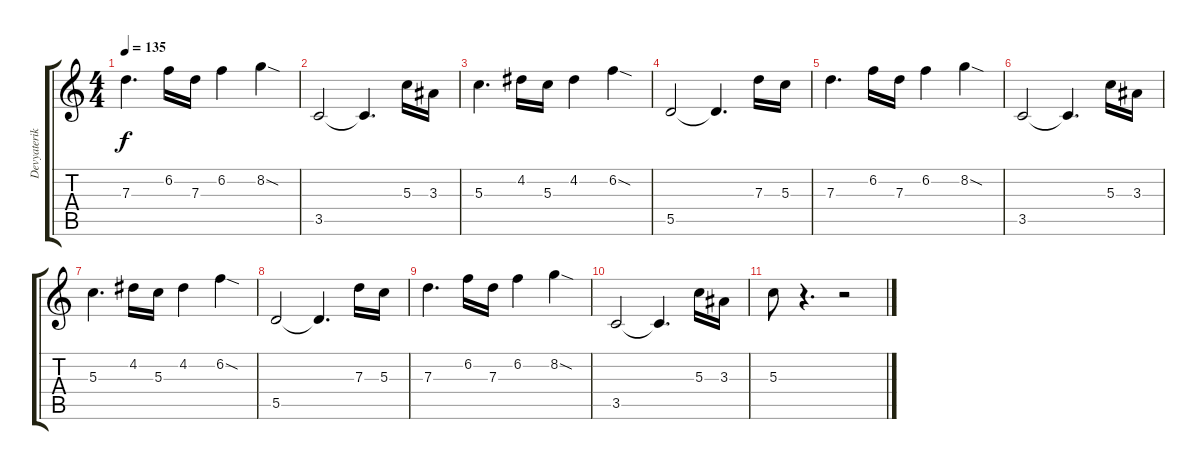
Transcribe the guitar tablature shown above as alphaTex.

\track ("Devyaterikov (solo guitar)" "Devyaterik") {instrument overdrivenguitar}
\staff {score tabs}
\tuning (E4 B3 G3 D3 A2 E2) {hide}
\ts (4 4)
\tempo 135
\clef g2
\ks c
7.3.4{d dy f} 6.2.16 7.3.16 6.2.4 8.2{sod}.4 |
3.5.2 3.5{t}.4{d} 5.3.16 3.3.16 |
5.3.4{d} 4.2.16 5.3.16 4.2.4 6.2{sod}.4 |
5.5.2 5.5{t}.4{d} 7.3.16 5.3.16 |
7.3.4{d} 6.2.16 7.3.16 6.2.4 8.2{sod}.4 |
3.5.2 3.5{t}.4{d} 5.3.16 3.3.16 |
5.3.4{d} 4.2.16 5.3.16 4.2.4 6.2{sod}.4 |
5.5.2 5.5{t}.4{d} 7.3.16 5.3.16 |
7.3.4{d} 6.2.16 7.3.16 6.2.4 8.2{sod}.4 |
3.5.2 3.5{t}.4{d} 5.3.16 3.3.16 |
5.3.8 r.4{d} r.2
